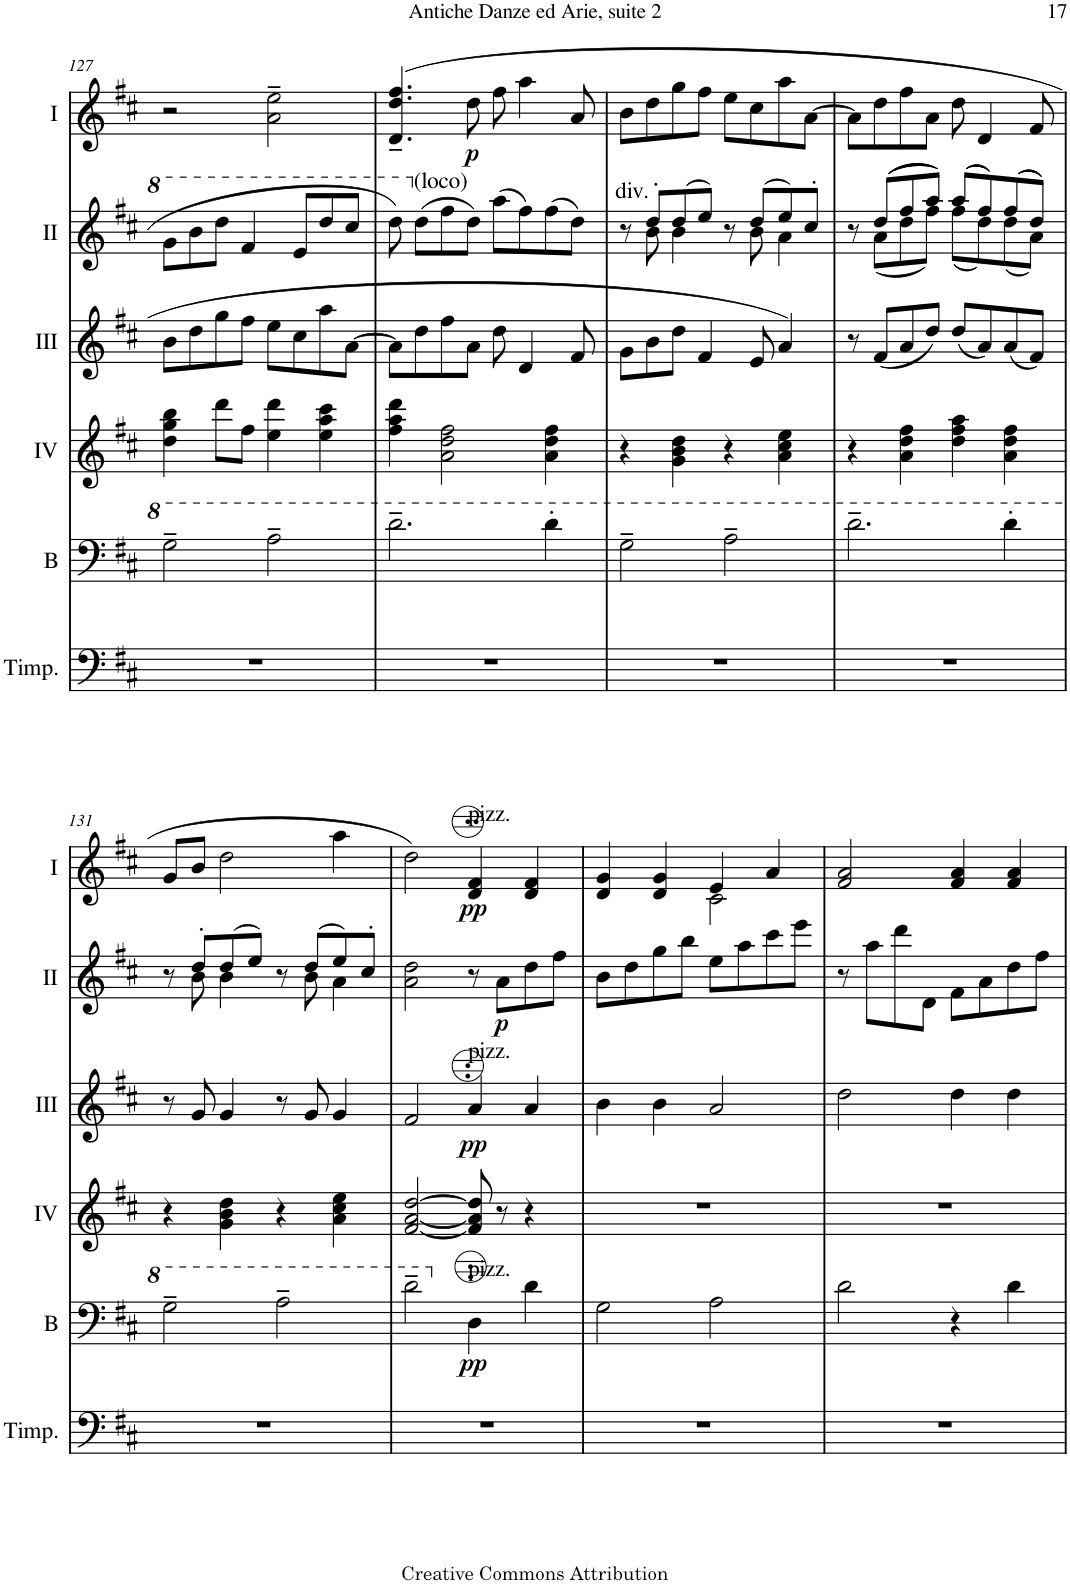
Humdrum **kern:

**kern	**kern	**dynam	**kern	**kern	**dynam	**kern	**dynam	**kern	**dynam
*part6	*part5	*part5	*part4	*part3	*part3	*part2	*part2	*part1	*part1
*staff6	*staff5	*staff5	*staff4	*staff3	*staff3	*staff2	*staff2	*staff1	*staff1
*I"Timpani	*I"Bass	*	*I"Acc. 4	*I"Acc. 3	*	*I"Acc. 2	*	*I"Acc. 1	*
*I'Timp.	*I'B	*	*	*	*	*	*	*	*
!!LO:PB:g=z
*clefF4	*clefF4	*	*clefG2	*clefG2	*	*clefG2	*	*clefG2	*
*	*Trd7c12	*	*Trd7c12	*Trd7c12	*	*	*	*	*
*k[f#c#]	*k[f#c#]	*	*k[f#c#]	*k[f#c#]	*	*k[f#c#]	*	*k[f#c#]	*
*M2/2	*M2/2	*	*M2/2	*M2/2	*	*M2/2	*	*M2/2	*
*met(c|)	*met(c|)	*	*met(c|)	*met(c|)	*	*met(c|)	*	*met(c|)	*
=127	=127	=127	=127	=127	=127	=127	=127	=127	=127
1r	2g~\	.	4ddd\ 4ggg\ 4bbb\	8bb\L	.	8gg\L	.	2r	.
.	.	.	.	8ddd\	.	8bb\	.	.	.
.	.	.	8dddd\L	8ggg\	.	8ddd\J	.	.	.
.	.	.	8fff#\J	8fff#\J	.	4ff#/	.	.	.
.	2a~\	.	4eee\ 4dddd\	8eee\L	.	.	.	2A\~ 2e\~	.
.	.	.	.	8ccc#\	.	8ee/L	.	.	.
.	.	.	4eee\ 4aaa\ 4cccc#\	8aaa\	.	8ddd/	.	.	.
.	.	.	.	[8aa\J	.	8ccc#/J	.	.	.
=128	=128	=128	=128	=128	=128	=128	=128	=128	=128
1r	2.dd~\	.	4fff#\ 4aaa\ 4dddd\	8aa\L]	.	8ddd\	.	(4.D/~ 4.d/~ 4.f#/~	.
!	!	!	!	!	!	!LO:TX:a:t=(loco)	!	!	!
.	.	.	.	8ddd\	.	(8dd\L	.	.	.
.	.	.	2aa\ 2ddd\ 2fff#\	8fff#\	.	8ff#\	.	.	.
!	!	!	!	!	!	!	!	!	!LO:DY:b
.	.	.	.	8aa\J	.	8dd\J)	.	8d\	p
.	.	.	.	8ddd\	.	(8aa\L	.	8f#\	.
.	.	.	.	4dd/	.	8ff#\)	.	4a\	.
.	4dd'\	.	4aa\ 4ddd\ 4fff#\	.	.	(8ff#\	.	.	.
.	.	.	.	8ff#/	.	8dd\J)	.	8A/	.
=129	=129	=129	=129	=129	=129	=129	=129	=129	=129
*	*	*	*	*	*	*^	*	*	*
1r	2g~\	.	4r	8gg\L	.	8r	8ryy	.	8B\L	.
!	!	!	!	!	!	!LO:TX:a:t=div.	!	!	!	!
.	.	.	.	8bb\	.	8dd'/L	8b\	.	8d\	.
.	.	.	4gg\ 4bb\ 4ddd\	8ddd\J	.	(8dd/	4b\	.	8g\	.
.	.	.	.	4ff#/	.	8ee/J)	.	.	8f#\J	.
.	2a~\	.	4r	.	.	8r	8ryy	.	8e\L	.
.	.	.	.	8ee/	.	(8dd/L	8b\	.	8c#\	.
.	.	.	4aa\ 4ccc#\ 4eee\	4aa/	.	8ee/)	4a\	.	8a\	.
.	.	.	.	.	.	8cc#'/J	.	.	[8A\J	.
=130	=130	=130	=130	=130	=130	=130	=130	=130	=130	=130
1r	2.dd~\	.	4r	8r	.	8r	8ryy	.	8A\L]	.
.	.	.	.	(8ff#/L	.	((8dd/L	(8a\L	.	8d\	.
.	.	.	4aa\ 4ddd\ 4fff#\	8aa/	.	8ff#/	8dd\	.	8f#\	.
.	.	.	.	8ddd/J)	.	8aa/J))	8ff#\J)	.	8A\J	.
.	.	.	4ddd\ 4fff#\ 4aaa\	(8ddd/L	.	((8aa/L	(8ff#\L	.	8d\	.
.	.	.	.	8aa/)	.	8ff#/))	8dd\)	.	4D/	.
.	4dd'\	.	4aa\ 4ddd\ 4fff#\	(8aa/	.	((8ff#/	(8dd\	.	.	.
.	.	.	.	8ff#/J)	.	8dd/J))	8a\J)	.	8F#/	.
!!LO:LB:g=z
=131	=131	=131	=131	=131	=131	=131	=131	=131	=131	=131
1r	2g~\	.	4r	8r	.	8r	8ryy	.	8G/L	.
.	.	.	.	8gg/	.	8dd'/L	8b\	.	8B/J	.
.	.	.	4gg\ 4bb\ 4ddd\	4gg/	.	(8dd/	4b\	.	2d\	.
.	.	.	.	.	.	8ee/J)	.	.	.	.
.	2a~\	.	4r	8r	.	8r	8ryy	.	.	.
.	.	.	.	8gg/	.	(8dd/L	8b\	.	.	.
.	.	.	4aa\ 4ccc#\ 4eee\	4gg/	.	8ee/)	4a\	.	4a\	.
.	.	.	.	.	.	8cc#'/J	.	.	.	.
*	*	*	*	*	*	*v	*v	*	*	*
=132	=132	=132	=132	=132	=132	=132	=132	=132	=132
1r	2dd~\	.	[2ff#/ [2aa/ [2ddd/	2ff#/	.	2a\ 2dd\	.	2d\)	.
!	!	!	!	!	!	!	!	!LO:TX:a:t=pizz.	!
!	!	!	!	!LO:TX:a:t=pizz.	!	!	!	!	!
!	!LO:TX:a:t=pizz.	!	!	!	!	!	!	!	!
!	!	!LO:DY:b	!	!	!LO:DY:b	!	!	!	!LO:DY:b
.	4D\	pp	8f#/] 8a/] 8dd/]	4a/	pp	8r	.	4d/ 4f#/	pp
!	!	!	!	!	!	!	!LO:DY:b	!	!
.	.	.	8r	.	.	8a\L	p	.	.
.	4d\	.	4r	4a/	.	8dd\	.	4d/ 4f#/	.
.	.	.	.	.	.	8ff#\J	.	.	.
=133	=133	=133	=133	=133	=133	=133	=133	=133	=133
*	*	*	*	*	*	*	*	*^	*
1r	2G\	.	1r	4b\	.	8b\L	.	4d/ 4g/	2ryy	.
.	.	.	.	.	.	8dd\	.	.	.	.
.	.	.	.	4b\	.	8gg\	.	4d/ 4g/	.	.
.	.	.	.	.	.	8bb\J	.	.	.	.
.	2A\	.	.	2a/	.	8ee\L	.	4e/	2c#\	.
.	.	.	.	.	.	8aa\	.	.	.	.
.	.	.	.	.	.	8ccc#\	.	4a/	.	.
.	.	.	.	.	.	8eee\J	.	.	.	.
*	*	*	*	*	*	*	*	*v	*v	*
=134	=134	=134	=134	=134	=134	=134	=134	=134	=134
1r	2d\	.	1r	2dd\	.	8r	.	2f#/ 2a/	.
.	.	.	.	.	.	8aa\L	.	.	.
.	.	.	.	.	.	8ddd\	.	.	.
.	.	.	.	.	.	8d\J	.	.	.
.	4r	.	.	4dd\	.	8f#\L	.	4f#/ 4a/	.
.	.	.	.	.	.	8a\	.	.	.
.	4d\	.	.	4dd\	.	8dd\	.	4f#/ 4a/	.
.	.	.	.	.	.	8ff#\J	.	.	.
=	=	=	=	=	=	=	=	=	=
*-	*-	*-	*-	*-	*-	*-	*-	*-	*-
